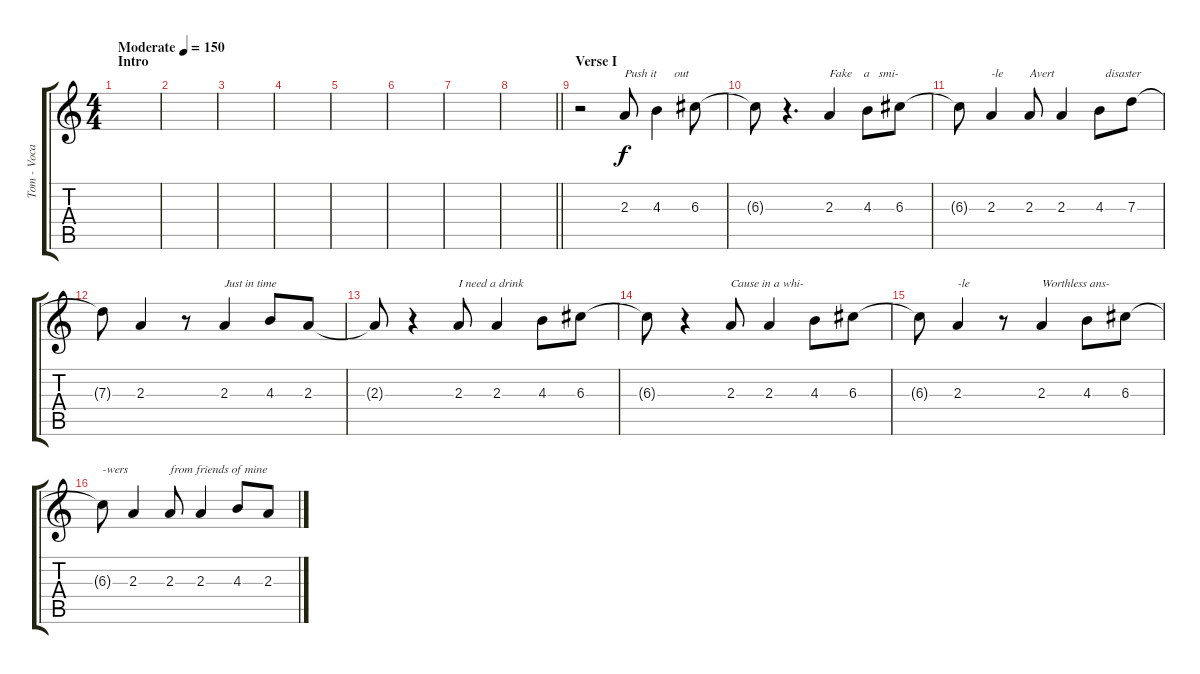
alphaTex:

\track ("Tom - Vocals" "Tom - Voca") {instrument overdrivenguitar}
\staff {score tabs}
\tuning (E4 B3 G3 D3 A2 E2) {hide}
\ts (4 4)
\section ("" "Intro")
\tempo (150 "Moderate")
\clef g2
\ks c
|
|
|
|
|
|
|
\barLineRight lightlight
|
\section ("" "Verse I")
r.2 2.3.8{txt "Push it      out"} 4.3.4 6.3.8 |
6.3{t}.8 r.4{d} 2.3.4{txt "Fake    a   smi-"} 4.3.8 6.3.8 |
6.3{t}.8 2.3.4{txt "-le"} 2.3.8{txt "Avert"} 2.3.4 4.3.8{txt "  disaster"} 7.3.8 |
7.3{t}.8 2.3.4 r.8 2.3.4{txt "Just in time"} 4.3.8 2.3.8 |
2.3{t}.8 r.4 2.3.8{txt "I need a drink"} 2.3.4 4.3.8 6.3.8 |
6.3{t}.8 r.4 2.3.8{txt "Cause in a whi-"} 2.3.4 4.3.8 6.3.8 |
6.3{t}.8 2.3.4{txt "-le"} r.8 2.3.4{txt "Worthless ans-"} 4.3.8 6.3.8 |
6.3{t}.8{txt "-wers  "} 2.3.4 2.3.8{txt "from friends of mine"} 2.3.4 4.3.8 2.3.8
